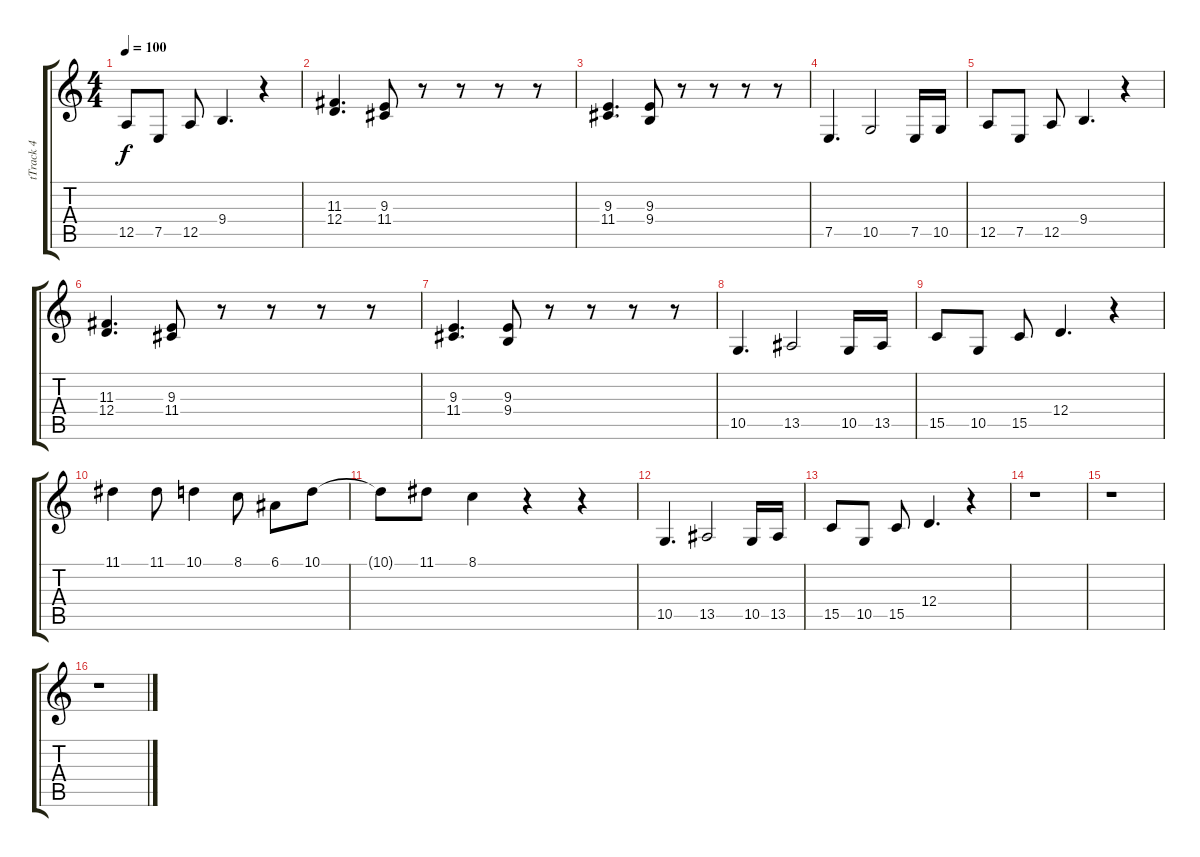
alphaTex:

\track ("tTrack 4" "tTrack 4") {instrument trumpet}
\staff {score tabs}
\tuning (E4 B3 G3 D3 A2 E2) {hide}
\ts (4 4)
\tempo 100
\clef g2
\ks c
12.5.8{dy f} 7.5.8 12.5.8 9.4.4{d} r.4 |
(11.3 12.4).4{d} (9.3 11.4).8 r.8 r.8 r.8 r.8 |
(9.3 11.4).4{d} (9.3 9.4).8 r.8 r.8 r.8 r.8 |
7.5.4{d} 10.5.2 7.5.16 10.5.16 |
12.5.8 7.5.8 12.5.8 9.4.4{d} r.4 |
(11.3 12.4).4{d} (9.3 11.4).8 r.8 r.8 r.8 r.8 |
(9.3 11.4).4{d} (9.3 9.4).8 r.8 r.8 r.8 r.8 |
10.5.4{d} 13.5.2 10.5.16 13.5.16 |
15.5.8 10.5.8 15.5.8 12.4.4{d} r.4 |
11.1.4 11.1.8 10.1.4 8.1.8 6.1.8 10.1.8 |
10.1{t}.8 11.1.8 8.1.4 r.4 r.4 |
10.5.4{d} 13.5.2 10.5.16 13.5.16 |
15.5.8 10.5.8 15.5.8 12.4.4{d} r.4 |
r.1 |
r.1 |
r.1
